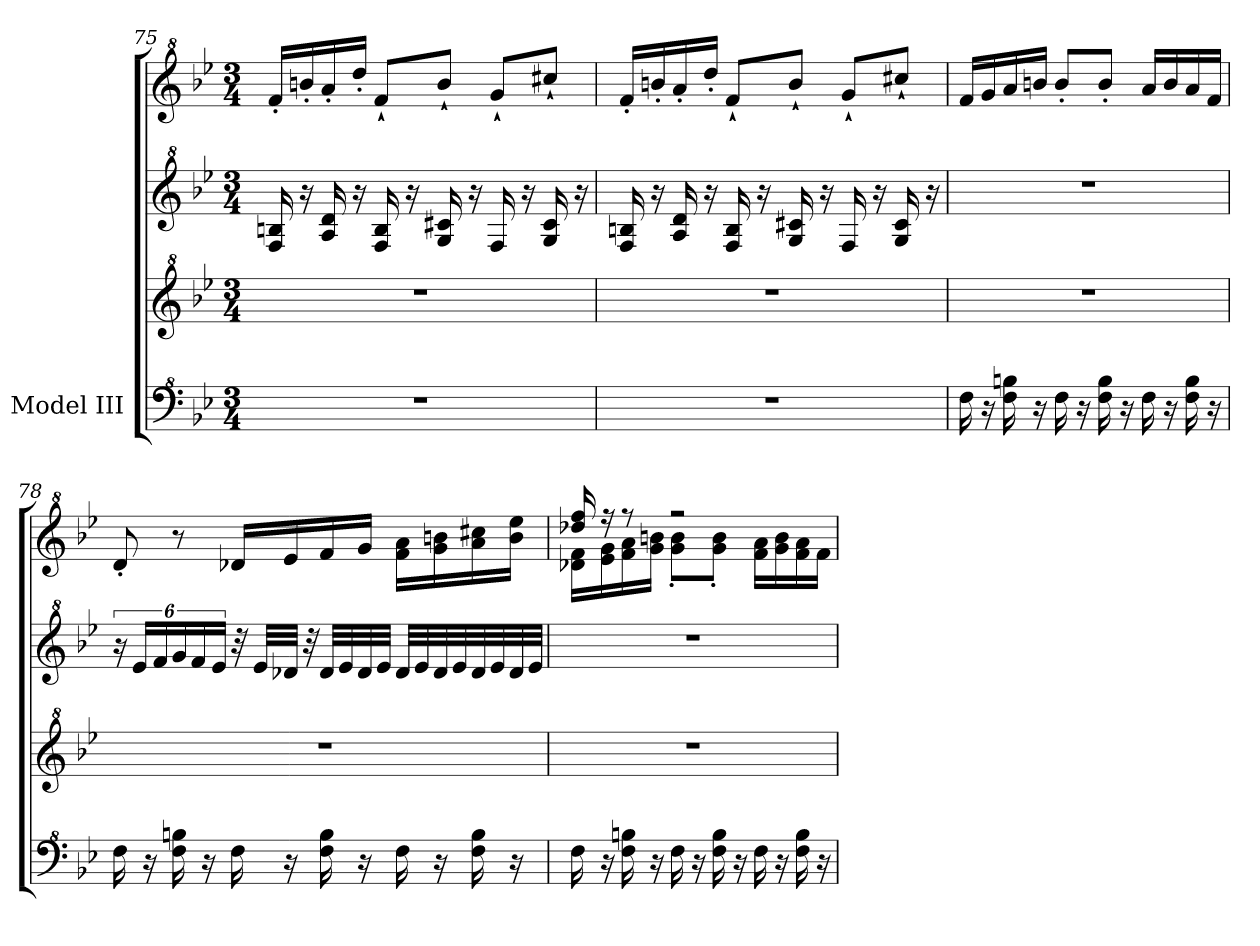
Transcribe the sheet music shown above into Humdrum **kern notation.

**kern	**kern	**kern	**kern
*part1	*part1	*part1	*part1
*staff4	*staff3	*staff2	*staff1
*I"Model III	*	*	*
*clefF^4	*clefG^2	*clefG^2	*clefG^2
*k[b-e-]	*k[b-e-]	*k[b-e-]	*k[b-e-]
*M3/4	*M3/4	*M3/4	*M3/4
=75	=75	=75	=75
2.r	2.r	16f/ 16bn/	16ff'/LL
.	.	16r	16bbn'/
.	.	16a/ 16dd/	16aa'/
.	.	16r	16ddd'/JJ
.	.	16f/ 16b/	8ff`/L
.	.	16r	.
.	.	16g/ 16cc#X/	8bb`/J
.	.	16r	.
.	.	16f/	8gg`/L
.	.	16r	.
.	.	16g/ 16cc#/	8ccc#X`/J
.	.	16r	.
=76	=76	=76	=76
2.r	2.r	16f/ 16bn/	16ff'/LL
.	.	16r	16bbn'/
.	.	16a/ 16dd/	16aa'/
.	.	16r	16ddd'/JJ
.	.	16f/ 16b/	8ff`/L
.	.	16r	.
.	.	16g/ 16cc#X/	8bb`/J
.	.	16r	.
.	.	16f/	8gg`/L
.	.	16r	.
.	.	16g/ 16cc#/	8ccc#X`/J
.	.	16r	.
!!LO:PB:g=z
=77	=77	=77	=77
16f\	2.r	2.r	16ff/LL
16r	.	.	16gg/
16f\ 16bn\	.	.	16aa/
16r	.	.	16bbn/JJ
16f\	.	.	8bb'/L
16r	.	.	.
16f\ 16b\	.	.	8bb'/J
16r	.	.	.
16f\	.	.	16aa/LL
16r	.	.	16bb/
16f\ 16b\	.	.	16aa/
16r	.	.	16ff/JJ
=78	=78	=78	=78
16f\	2.r	24r	8dd'/
.	.	24ee-/LL	.
16r	.	.	.
.	.	24ff/	.
16f\ 16bn\	.	24gg/	8r
.	.	24ff/	.
16r	.	.	.
.	.	24ee-/JJ	.
16f\	.	32r	16dd-X/LL
.	.	32ee-/LLL	.
16r	.	32dd-X/JJJ	16ee-/
.	.	32r	.
16f\ 16b\	.	32dd-/LLL	16ff/
.	.	32ee-/	.
16r	.	32dd-/	16gg/JJ
.	.	32ee-/JJJ	.
16f\	.	32dd-/LLL	16ff\ 16aa\LL
.	.	32ee-/	.
16r	.	32dd-/	16gg\ 16bbn\
.	.	32ee-/	.
16f\ 16b\	.	32dd-/	16aa\ 16ccc#X\
.	.	32ee-/	.
16r	.	32dd-/	16bb\ 16eee-\JJ
.	.	32ee-/JJJ	.
!!LO:LB:g=z
=79	=79	=79	=79
*	*	*	*^
16f\	2.r	2.r	16ddd-X/ 16fff/	16dd-X\ 16ff\LL
16r	.	.	16r	16ee-\ 16gg\
16f\ 16bn\	.	.	8r	16ff\ 16aa\
16r	.	.	.	16gg\ 16bbn\JJ
16f\	.	.	2r	8gg\' 8bb\'L
16r	.	.	.	.
16f\ 16b\	.	.	.	8gg\' 8bb\'J
16r	.	.	.	.
16f\	.	.	.	16ff\ 16aa\LL
16r	.	.	.	16gg\ 16bb\
16f\ 16b\	.	.	.	16ff\ 16aa\
16r	.	.	.	16ff\JJ
*	*	*	*v	*v
=	=	=	=
*-	*-	*-	*-
